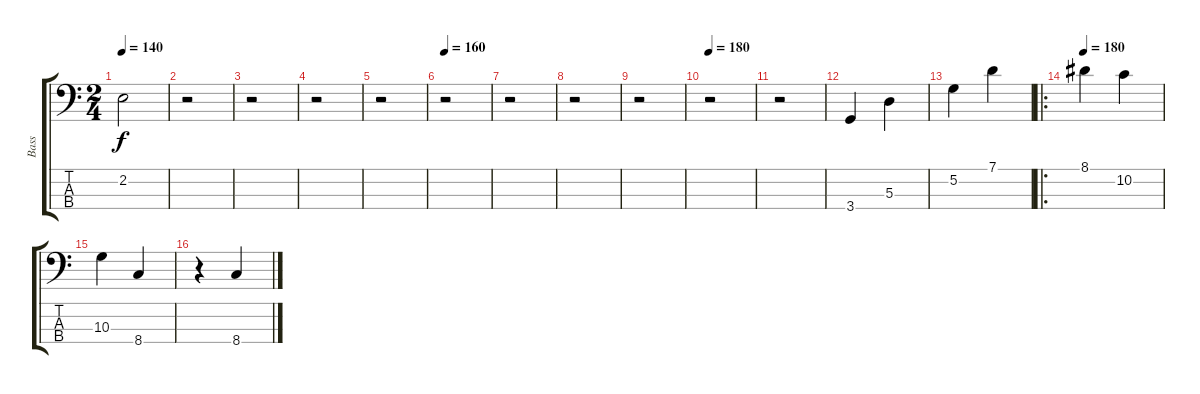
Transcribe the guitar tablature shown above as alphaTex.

\track ("Bass" "Bass") {instrument electricbassfinger}
\staff {score tabs}
\tuning (G2 D2 A1 E1) {hide}
\ts (2 4)
\tempo 140
\clef f4
\ks c
2.2{t}.2{dy f} |
r.2 |
r.2 |
r.2 |
r.2 |
\tempo 160
r.2 |
r.2 |
r.2 |
r.2 |
\tempo 180
r.2 |
r.2 |
3.4.4 5.3.4 |
5.2.4 7.1.4 |
\ro
\tempo 180
8.1.4 10.2.4 |
10.3.4 8.4.4 |
r.4 8.4.4
